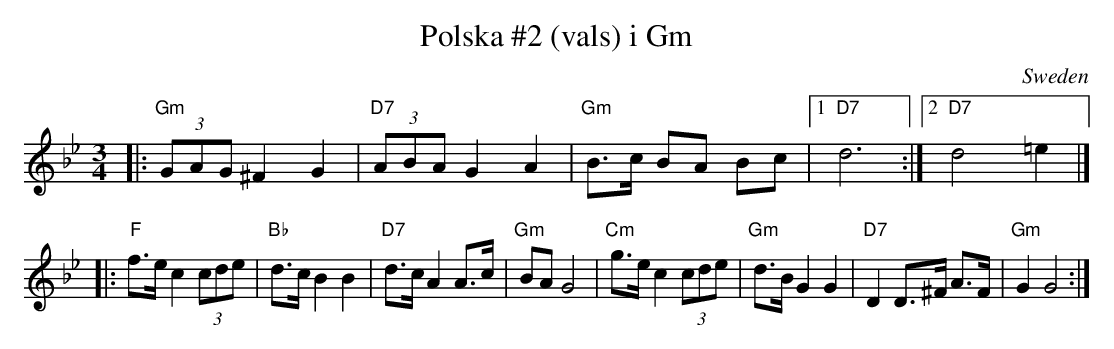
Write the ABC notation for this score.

X:1
T: Polska #2 (vals) i Gm
O: Sweden
M: 3/4
L: 1/8
K: Gm
|: "Gm"(3GAG ^F2 G2 | "D7"(3ABA G2 A2 | "Gm"B>c BA Bc |1 "D7"d6 :|2 "D7"d4 =e2 |]
|: "F"f>e c2 (3cde | "Bb"d>c B2 B2 | "D7"d>c A2 A>c | "Gm"BA G4 \
| "Cm"g>e c2 (3cde | "Gm"d>B G2 G2 | "D7"D2 D>^F A>F | "Gm"G2 G4 :|
